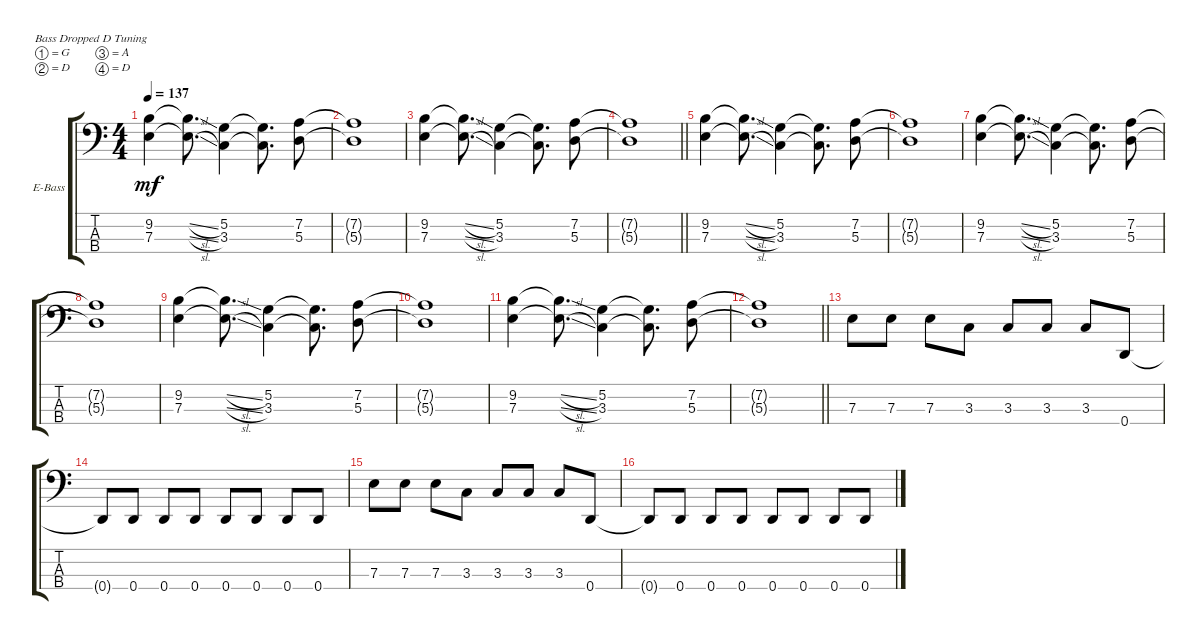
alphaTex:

\defaultSystemsLayout 4
\bracketExtendMode groupsimilarinstruments
\firstSystemTrackNameOrientation horizontal
\otherSystemsTrackNameOrientation horizontal
\track ("Electric Bass" "E-Bass") {instrument electricbassfinger}
\staff {score tabs}
\tuning (G2 D2 A1 D1)
\ts (4 4)
\tempo 137
\clef f4
\ks c
(9.2 7.3).4{dy mf instrument electricbassfinger} (9.2{sl t} 7.3{sl t}).8{d} (5.2 3.3).4 (3.3{t} 5.2{t}).8{d} (7.2 5.3).8 |
(7.2{t} 5.3{t}).1 |
(9.2 7.3).4 (9.2{sl t} 7.3{sl t}).8{d} (5.2 3.3).4 (3.3{t} 5.2{t}).8{d} (7.2 5.3).8 |
\barLineRight lightlight
(7.2{t} 5.3{t}).1 |
(9.2 7.3).4 (9.2{sl t} 7.3{sl t}).8{d} (5.2 3.3).4 (3.3{t} 5.2{t}).8{d} (7.2 5.3).8 |
(7.2{t} 5.3{t}).1 |
(9.2 7.3).4 (9.2{sl t} 7.3{sl t}).8{d} (5.2 3.3).4 (3.3{t} 5.2{t}).8{d} (7.2 5.3).8 |
(7.2{t} 5.3{t}).1 |
(9.2 7.3).4 (9.2{sl t} 7.3{sl t}).8{d} (5.2 3.3).4 (3.3{t} 5.2{t}).8{d} (7.2 5.3).8 |
(7.2{t} 5.3{t}).1 |
(9.2 7.3).4 (9.2{sl t} 7.3{sl t}).8{d} (5.2 3.3).4 (3.3{t} 5.2{t}).8{d} (7.2 5.3).8 |
\barLineRight lightlight
(7.2{t} 5.3{t}).1 |
7.3.8 7.3.8 7.3.8 3.3.8 3.3.8 3.3.8 3.3.8 0.4.8 |
0.4{t}.8 0.4.8 0.4.8 0.4.8 0.4.8 0.4.8 0.4.8 0.4.8 |
7.3.8 7.3.8 7.3.8 3.3.8 3.3.8 3.3.8 3.3.8 0.4.8 |
0.4{t}.8 0.4.8 0.4.8 0.4.8 0.4.8 0.4.8 0.4.8 0.4.8
